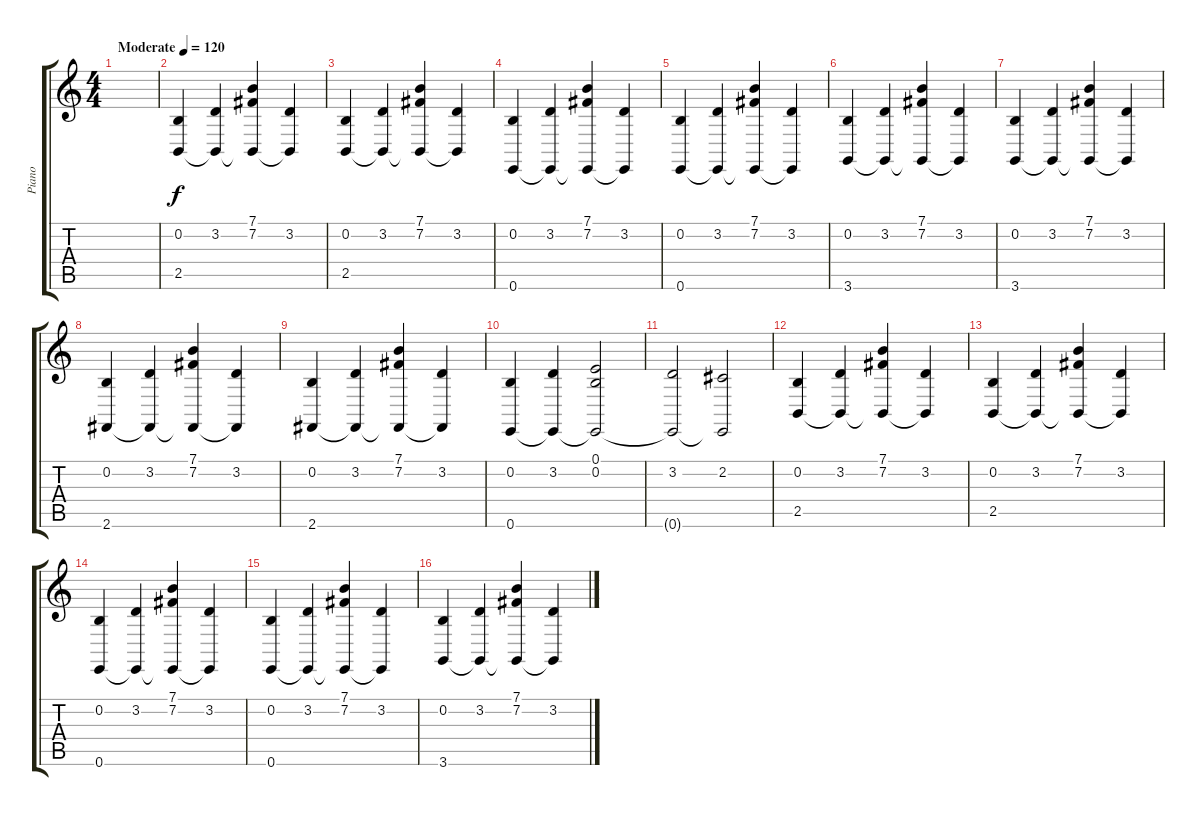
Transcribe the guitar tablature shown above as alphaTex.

\track ("Piano" "Piano") {instrument electricpiano1}
\staff {score tabs}
\tuning (E4 B3 G3 D3 A2 E2) {hide}
\ts (4 4)
\tempo (120 "Moderate")
\clef g2
\ks c
|
(0.2 2.5).4 (3.2 2.5{t}).4 (7.1 7.2 2.5{t}).4 (3.2 2.5{t}).4 |
(0.2 2.5).4 (3.2 2.5{t}).4 (7.1 7.2 2.5{t}).4 (3.2 2.5{t}).4 |
(0.2 0.6).4 (3.2 0.6{t}).4 (7.1 7.2 0.6{t}).4 (3.2 0.6{t}).4 |
(0.2 0.6).4 (3.2 0.6{t}).4 (7.1 7.2 0.6{t}).4 (3.2 0.6{t}).4 |
(0.2 3.6).4 (3.2 3.6{t}).4 (7.1 7.2 3.6{t}).4 (3.2 3.6{t}).4 |
(0.2 3.6).4 (3.2 3.6{t}).4 (7.1 7.2 3.6{t}).4 (3.2 3.6{t}).4 |
(0.2 2.6).4 (3.2 2.6{t}).4 (7.1 7.2 2.6{t}).4 (3.2 2.6{t}).4 |
(0.2 2.6).4 (3.2 2.6{t}).4 (7.1 7.2 2.6{t}).4 (3.2 2.6{t}).4 |
(0.2 0.6).4 (3.2 0.6{t}).4 (0.1 0.2 0.6{t}).2 |
(3.2 0.6{t}).2 (2.2 0.6{t}).2 |
(0.2 2.5).4 (3.2 2.5{t}).4 (7.1 7.2 2.5{t}).4 (3.2 2.5{t}).4 |
(0.2 2.5).4 (3.2 2.5{t}).4 (7.1 7.2 2.5{t}).4 (3.2 2.5{t}).4 |
(0.2 0.6).4 (3.2 0.6{t}).4 (7.1 7.2 0.6{t}).4 (3.2 0.6{t}).4 |
(0.2 0.6).4 (3.2 0.6{t}).4 (7.1 7.2 0.6{t}).4 (3.2 0.6{t}).4 |
(0.2 3.6).4 (3.2 3.6{t}).4 (7.1 7.2 3.6{t}).4 (3.2 3.6{t}).4
